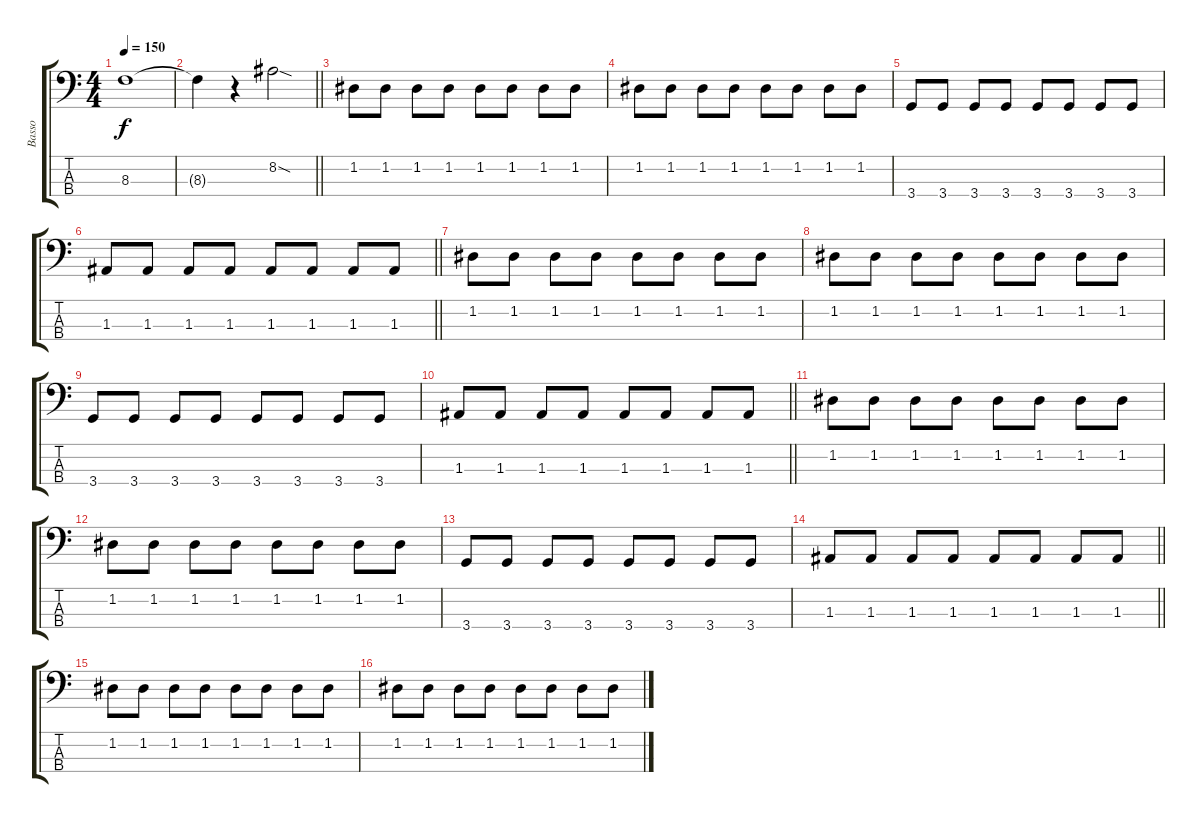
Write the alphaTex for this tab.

\track ("Basso" "Basso") {instrument electricbassfinger}
\staff {score tabs}
\tuning (G2 D2 A1 E1) {hide}
\ts (4 4)
\tempo 150
\clef f4
\ks c
8.3.1{dy f} |
\barLineRight lightlight
8.3{t}.4 r.4 8.2{sod}.2 |
1.2.8 1.2.8 1.2.8 1.2.8 1.2.8 1.2.8 1.2.8 1.2.8 |
1.2.8 1.2.8 1.2.8 1.2.8 1.2.8 1.2.8 1.2.8 1.2.8 |
3.4.8 3.4.8 3.4.8 3.4.8 3.4.8 3.4.8 3.4.8 3.4.8 |
\barLineRight lightlight
1.3.8 1.3.8 1.3.8 1.3.8 1.3.8 1.3.8 1.3.8 1.3.8 |
1.2.8 1.2.8 1.2.8 1.2.8 1.2.8 1.2.8 1.2.8 1.2.8 |
1.2.8 1.2.8 1.2.8 1.2.8 1.2.8 1.2.8 1.2.8 1.2.8 |
3.4.8 3.4.8 3.4.8 3.4.8 3.4.8 3.4.8 3.4.8 3.4.8 |
\barLineRight lightlight
1.3.8 1.3.8 1.3.8 1.3.8 1.3.8 1.3.8 1.3.8 1.3.8 |
1.2.8 1.2.8 1.2.8 1.2.8 1.2.8 1.2.8 1.2.8 1.2.8 |
1.2.8 1.2.8 1.2.8 1.2.8 1.2.8 1.2.8 1.2.8 1.2.8 |
3.4.8 3.4.8 3.4.8 3.4.8 3.4.8 3.4.8 3.4.8 3.4.8 |
\barLineRight lightlight
1.3.8 1.3.8 1.3.8 1.3.8 1.3.8 1.3.8 1.3.8 1.3.8 |
1.2.8 1.2.8 1.2.8 1.2.8 1.2.8 1.2.8 1.2.8 1.2.8 |
1.2.8 1.2.8 1.2.8 1.2.8 1.2.8 1.2.8 1.2.8 1.2.8
